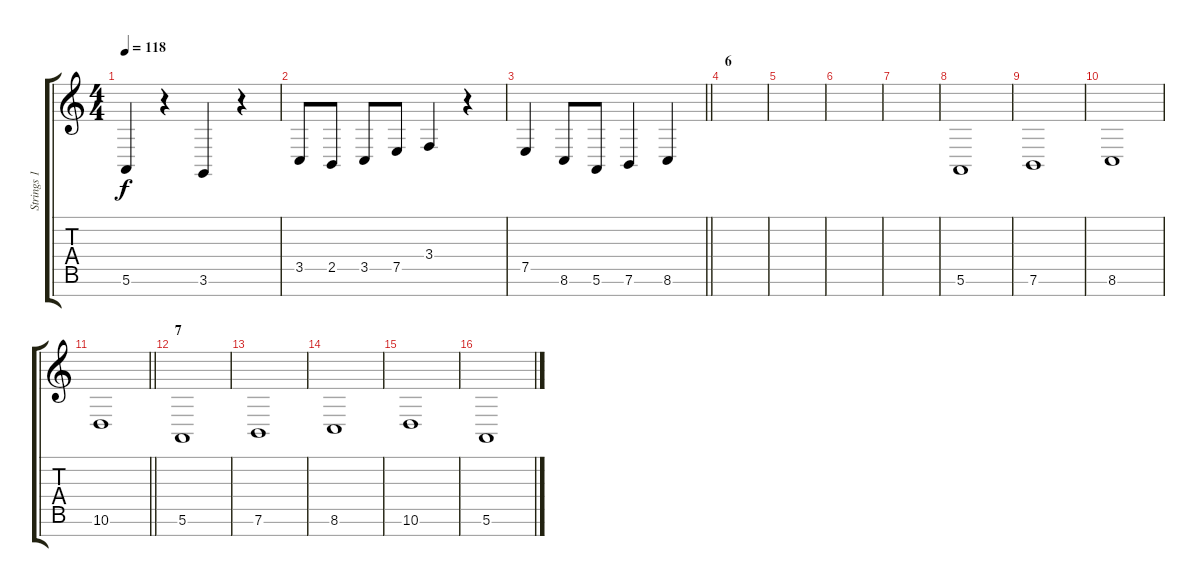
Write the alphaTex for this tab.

\track ("Strings 1" "Strings 1") {instrument stringensemble1}
\staff {score tabs}
\tuning (E4 B3 G3 D3 A2 E2 B1) {hide}
\ts (4 4)
\tempo 118
\clef g2
\ks c
5.6.4{dy f} r.4 3.6.4 r.4 |
3.5.8 2.5.8 3.5.8 7.5.8 3.4.4 r.4 |
\barLineRight lightlight
7.5.4 8.6.8 5.6.8 7.6.4 8.6.4 |
\section ("" "6")
|
|
|
|
5.6.1 |
7.6.1 |
8.6.1 |
\barLineRight lightlight
10.6.1 |
\section ("" "7")
5.6.1 |
7.6.1 |
8.6.1 |
10.6.1 |
5.6.1
